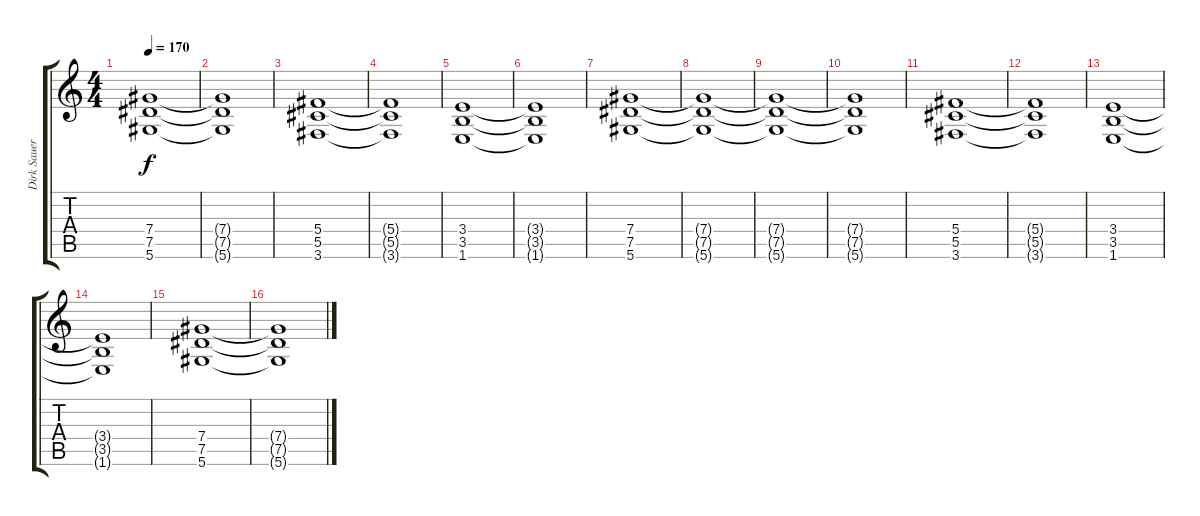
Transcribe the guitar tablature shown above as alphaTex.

\track ("Dirk Sauer - Rhythm guitar" "Dirk Sauer") {instrument distortionguitar}
\staff {score tabs}
\tuning (Eb4 Bb3 Gb3 Db3 Ab2 Eb2) {hide}
\ts (4 4)
\tempo 170
\clef g2
\ks c
(7.4{t} 7.5{t} 5.6{t}).1{dy f} |
(7.4{t} 7.5{t} 5.6{t}).1 |
(5.4 5.5 3.6).1 |
(5.4{t} 5.5{t} 3.6{t}).1 |
(3.4 3.5 1.6).1 |
(3.4{t} 3.5{t} 1.6{t}).1 |
(7.4 7.5 5.6).1 |
(7.4{t} 7.5{t} 5.6{t}).1 |
(7.4{t} 7.5{t} 5.6{t}).1 |
(7.4{t} 7.5{t} 5.6{t}).1 |
(5.4 5.5 3.6).1 |
(5.4{t} 5.5{t} 3.6{t}).1 |
(3.4 3.5 1.6).1 |
(3.4{t} 3.5{t} 1.6{t}).1 |
(7.4 7.5 5.6).1 |
(7.4{t} 7.5{t} 5.6{t}).1
